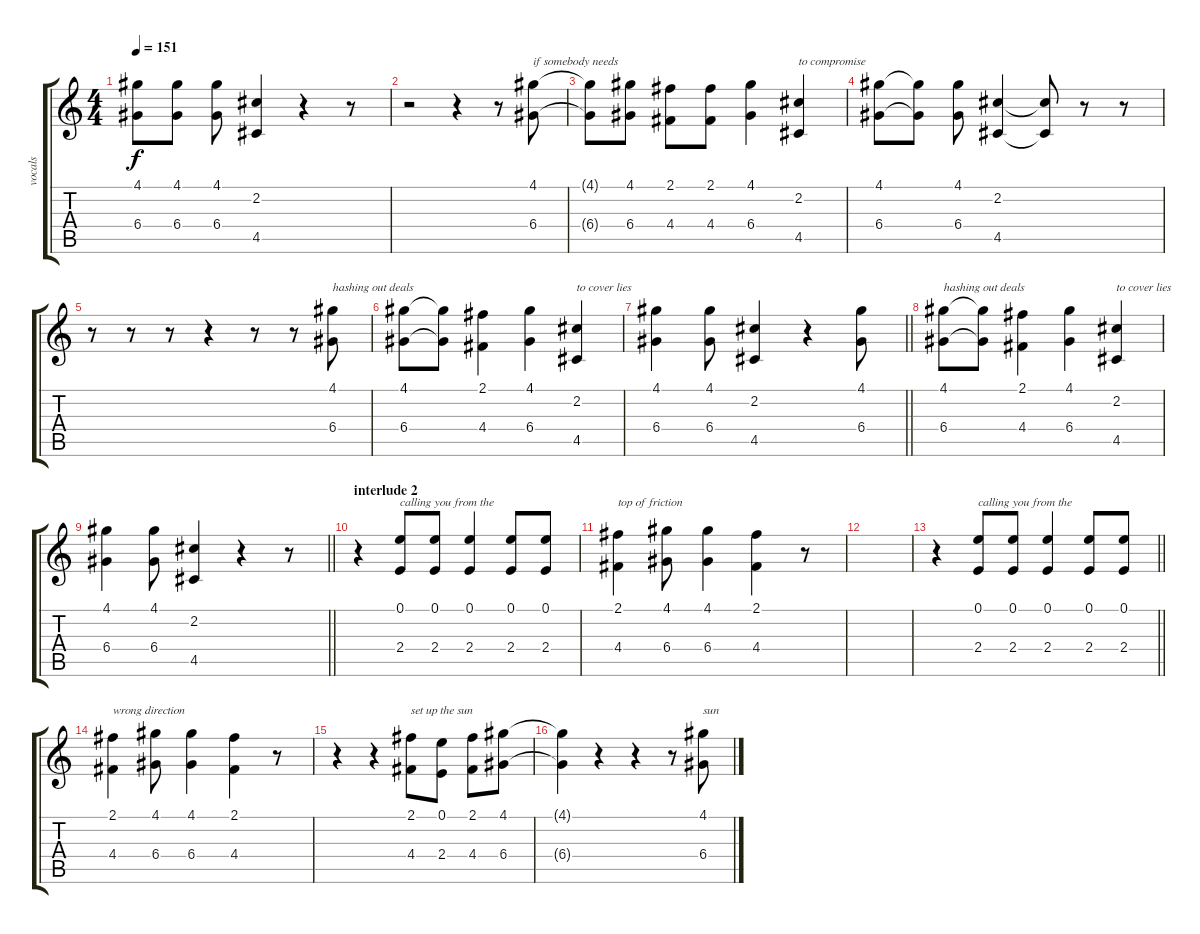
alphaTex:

\track ("vocals" "vocals") {instrument overdrivenguitar}
\staff {score tabs}
\tuning (E4 B3 G3 D3 A2 E2) {hide}
\ts (4 4)
\tempo 151
\clef g2
\ks c
(4.1 6.4).8{dy f} (4.1 6.4).8 (4.1 6.4).8 (2.2 4.5).4 r.4 r.8 |
r.2 r.4 r.8 (4.1 6.4).8{txt "if somebody needs "} |
(4.1{t} 6.4{t}).8 (4.1 6.4).8 (2.1 4.4).8 (2.1 4.4).8 (4.1 6.4).4 (2.2 4.5).4{txt "to compromise"} |
(4.1 6.4).8 (4.1{t} 6.4{t}).8 (4.1 6.4).8 (2.2 4.5).4 (2.2{t} 4.5{t}).8 r.8 r.8 |
r.8 r.8 r.8 r.4 r.8 r.8 (4.1 6.4).8{txt "hashing out deals "} |
(4.1 6.4).8 (4.1{t} 6.4{t}).8 (2.1 4.4).4 (4.1 6.4).4 (2.2 4.5).4{txt "to cover lies"} |
\barLineRight lightlight
(4.1 6.4).4 (4.1 6.4).8 (2.2 4.5).4 r.4 (4.1 6.4).8 |
(4.1 6.4).8{txt "hashing out deals"} (4.1{t} 6.4{t}).8 (2.1 4.4).4 (4.1 6.4).4 (2.2 4.5).4{txt "to cover lies"} |
\barLineRight lightlight
(4.1 6.4).4 (4.1 6.4).8 (2.2 4.5).4 r.4 r.8 |
\section ("" "interlude 2")
r.4 (0.1 2.4).8{txt "calling you from the"} (0.1 2.4).8 (0.1 2.4).4 (0.1 2.4).8 (0.1 2.4).8 |
(2.1 4.4).4{txt "top of friction"} (4.1 6.4).8 (4.1 6.4).4 (2.1 4.4).4 r.8 |
|
\barLineRight lightlight
r.4 (0.1 2.4).8{txt "calling you from the"} (0.1 2.4).8 (0.1 2.4).4 (0.1 2.4).8 (0.1 2.4).8 |
(2.1 4.4).4{txt "wrong direction"} (4.1 6.4).8 (4.1 6.4).4 (2.1 4.4).4 r.8 |
r.4 r.4 (2.1 4.4).8{txt "set up the sun"} (0.1 2.4).8 (2.1 4.4).8 (4.1 6.4).8 |
(4.1{t} 6.4{t}).4 r.4 r.4 r.8 (4.1 6.4).8{txt "sun"}
